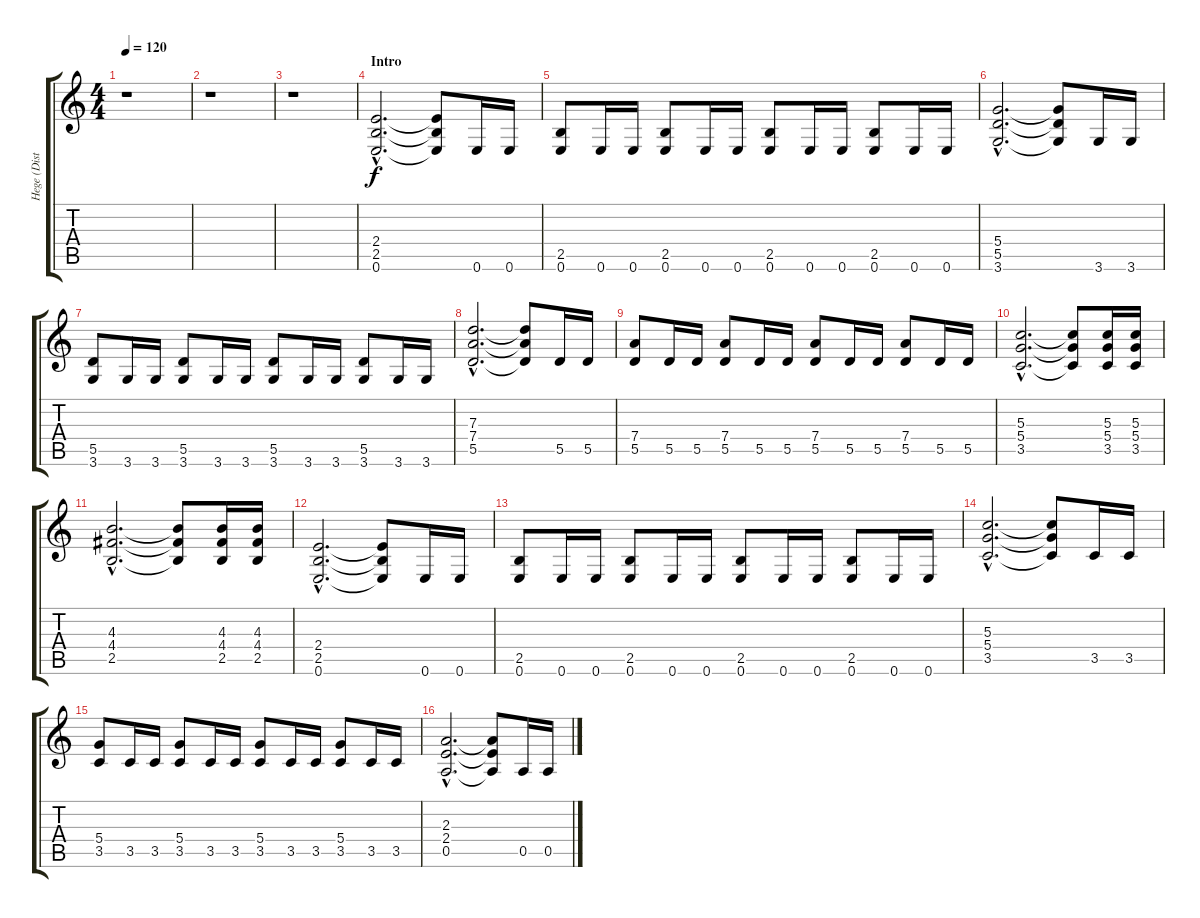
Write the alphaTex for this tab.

\track ("Hege (Distortion)" "Hege (Dist") {instrument distortionguitar}
\staff {score tabs}
\tuning (E4 B3 G3 D3 A2 E2) {hide}
\ts (4 4)
\tempo 120
\clef g2
\ks c
r.1{dy f instrument distortionguitar} |
r.1 |
r.1 |
\section ("" "Intro")
(2.4{hac} 2.5{hac} 0.6{hac}).2{d} (2.4{t} 2.5{t} 0.6{t}).8 0.6.16 0.6.16 |
(2.5 0.6).8 0.6.16 0.6.16 (2.5 0.6).8 0.6.16 0.6.16 (2.5 0.6).8 0.6.16 0.6.16 (2.5 0.6).8 0.6.16 0.6.16 |
(5.4{hac} 5.5{hac} 3.6{hac}).2{d} (5.4{t} 5.5{t} 3.6{t}).8 3.6.16 3.6.16 |
(5.5 3.6).8 3.6.16 3.6.16 (5.5 3.6).8 3.6.16 3.6.16 (5.5 3.6).8 3.6.16 3.6.16 (5.5 3.6).8 3.6.16 3.6.16 |
(7.3{hac} 7.4{hac} 5.5{hac}).2{d} (7.3{t} 7.4{t} 5.5{t}).8 5.5.16 5.5.16 |
(7.4 5.5).8 5.5.16 5.5.16 (7.4 5.5).8 5.5.16 5.5.16 (7.4 5.5).8 5.5.16 5.5.16 (7.4 5.5).8 5.5.16 5.5.16 |
(5.3{hac} 5.4{hac} 3.5{hac}).2{d} (5.3{t} 5.4{t} 3.5{t}).8 (5.3 5.4 3.5).16 (5.3 5.4 3.5).16 |
(4.3{hac} 4.4{hac} 2.5{hac}).2{d} (4.3{t} 4.4{t} 2.5{t}).8 (4.3 4.4 2.5).16 (4.3 4.4 2.5).16 |
(2.4{hac} 2.5{hac} 0.6{hac}).2{d} (2.4{t} 2.5{t} 0.6{t}).8 0.6.16 0.6.16 |
(2.5 0.6).8 0.6.16 0.6.16 (2.5 0.6).8 0.6.16 0.6.16 (2.5 0.6).8 0.6.16 0.6.16 (2.5 0.6).8 0.6.16 0.6.16 |
(5.3{hac} 5.4{hac} 3.5{hac}).2{d} (5.3{t} 5.4{t} 3.5{t}).8 3.5.16 3.5.16 |
(5.4 3.5).8 3.5.16 3.5.16 (5.4 3.5).8 3.5.16 3.5.16 (5.4 3.5).8 3.5.16 3.5.16 (5.4 3.5).8 3.5.16 3.5.16 |
(2.3{hac} 2.4{hac} 0.5{hac}).2{d} (2.3{t} 2.4{t} 0.5{t}).8 0.5.16 0.5.16
